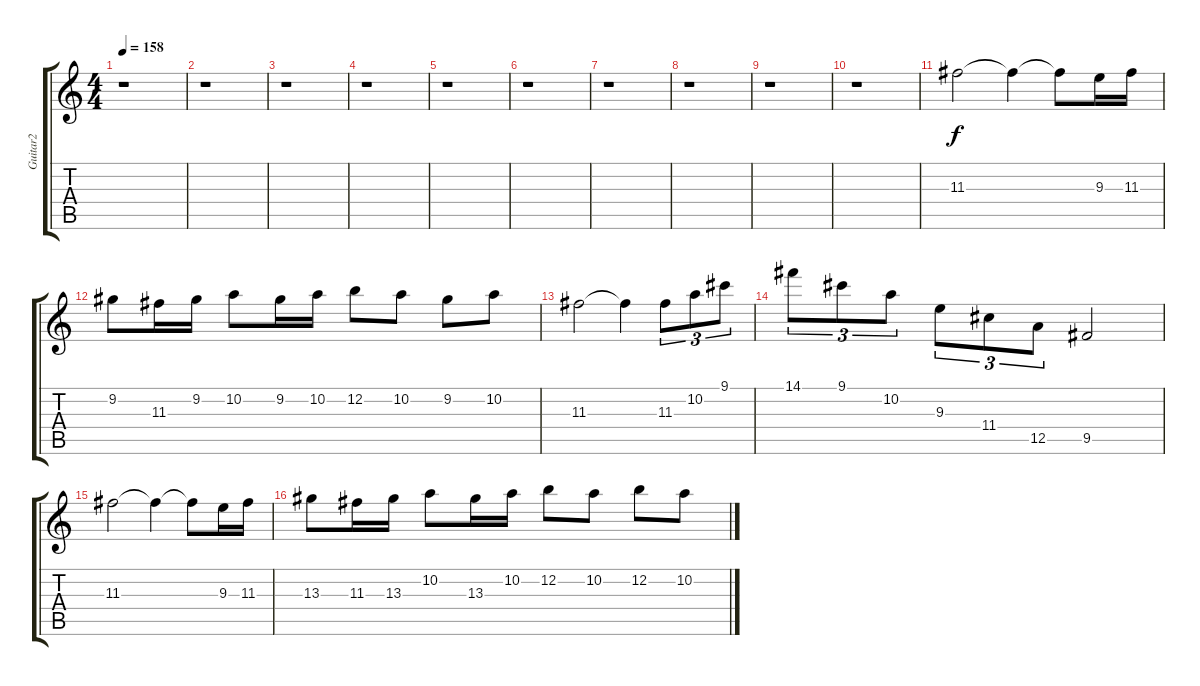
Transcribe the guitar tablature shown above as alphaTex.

\track ("Guitar2" "Guitar2") {instrument distortionguitar}
\staff {score tabs}
\tuning (E4 B3 G3 D3 A2 E2) {hide}
\ts (4 4)
\tempo 158
\clef g2
\ks c
r.1{dy f} |
r.1 |
r.1 |
r.1 |
r.1 |
r.1 |
r.1 |
r.1 |
r.1 |
r.1 |
11.3.2 11.3{t}.4 11.3{t}.8 9.3.16 11.3.16 |
9.2.8 11.3.16 9.2.16 10.2.8 9.2.16 10.2.16 12.2.8 10.2.8 9.2.8 10.2.8 |
11.3.2 11.3{t}.4 11.3.8{tu (3 2)} 10.2.8{tu (3 2)} 9.1.8{tu (3 2)} |
14.1.8{tu (3 2)} 9.1.8{tu (3 2)} 10.2.8{tu (3 2)} 9.3.8{tu (3 2)} 11.4.8{tu (3 2)} 12.5.8{tu (3 2)} 9.5.2 |
11.3.2 11.3{t}.4 11.3{t}.8 9.3.16 11.3.16 |
13.3.8 11.3.16 13.3.16 10.2.8 13.3.16 10.2.16 12.2.8 10.2.8 12.2.8 10.2.8
